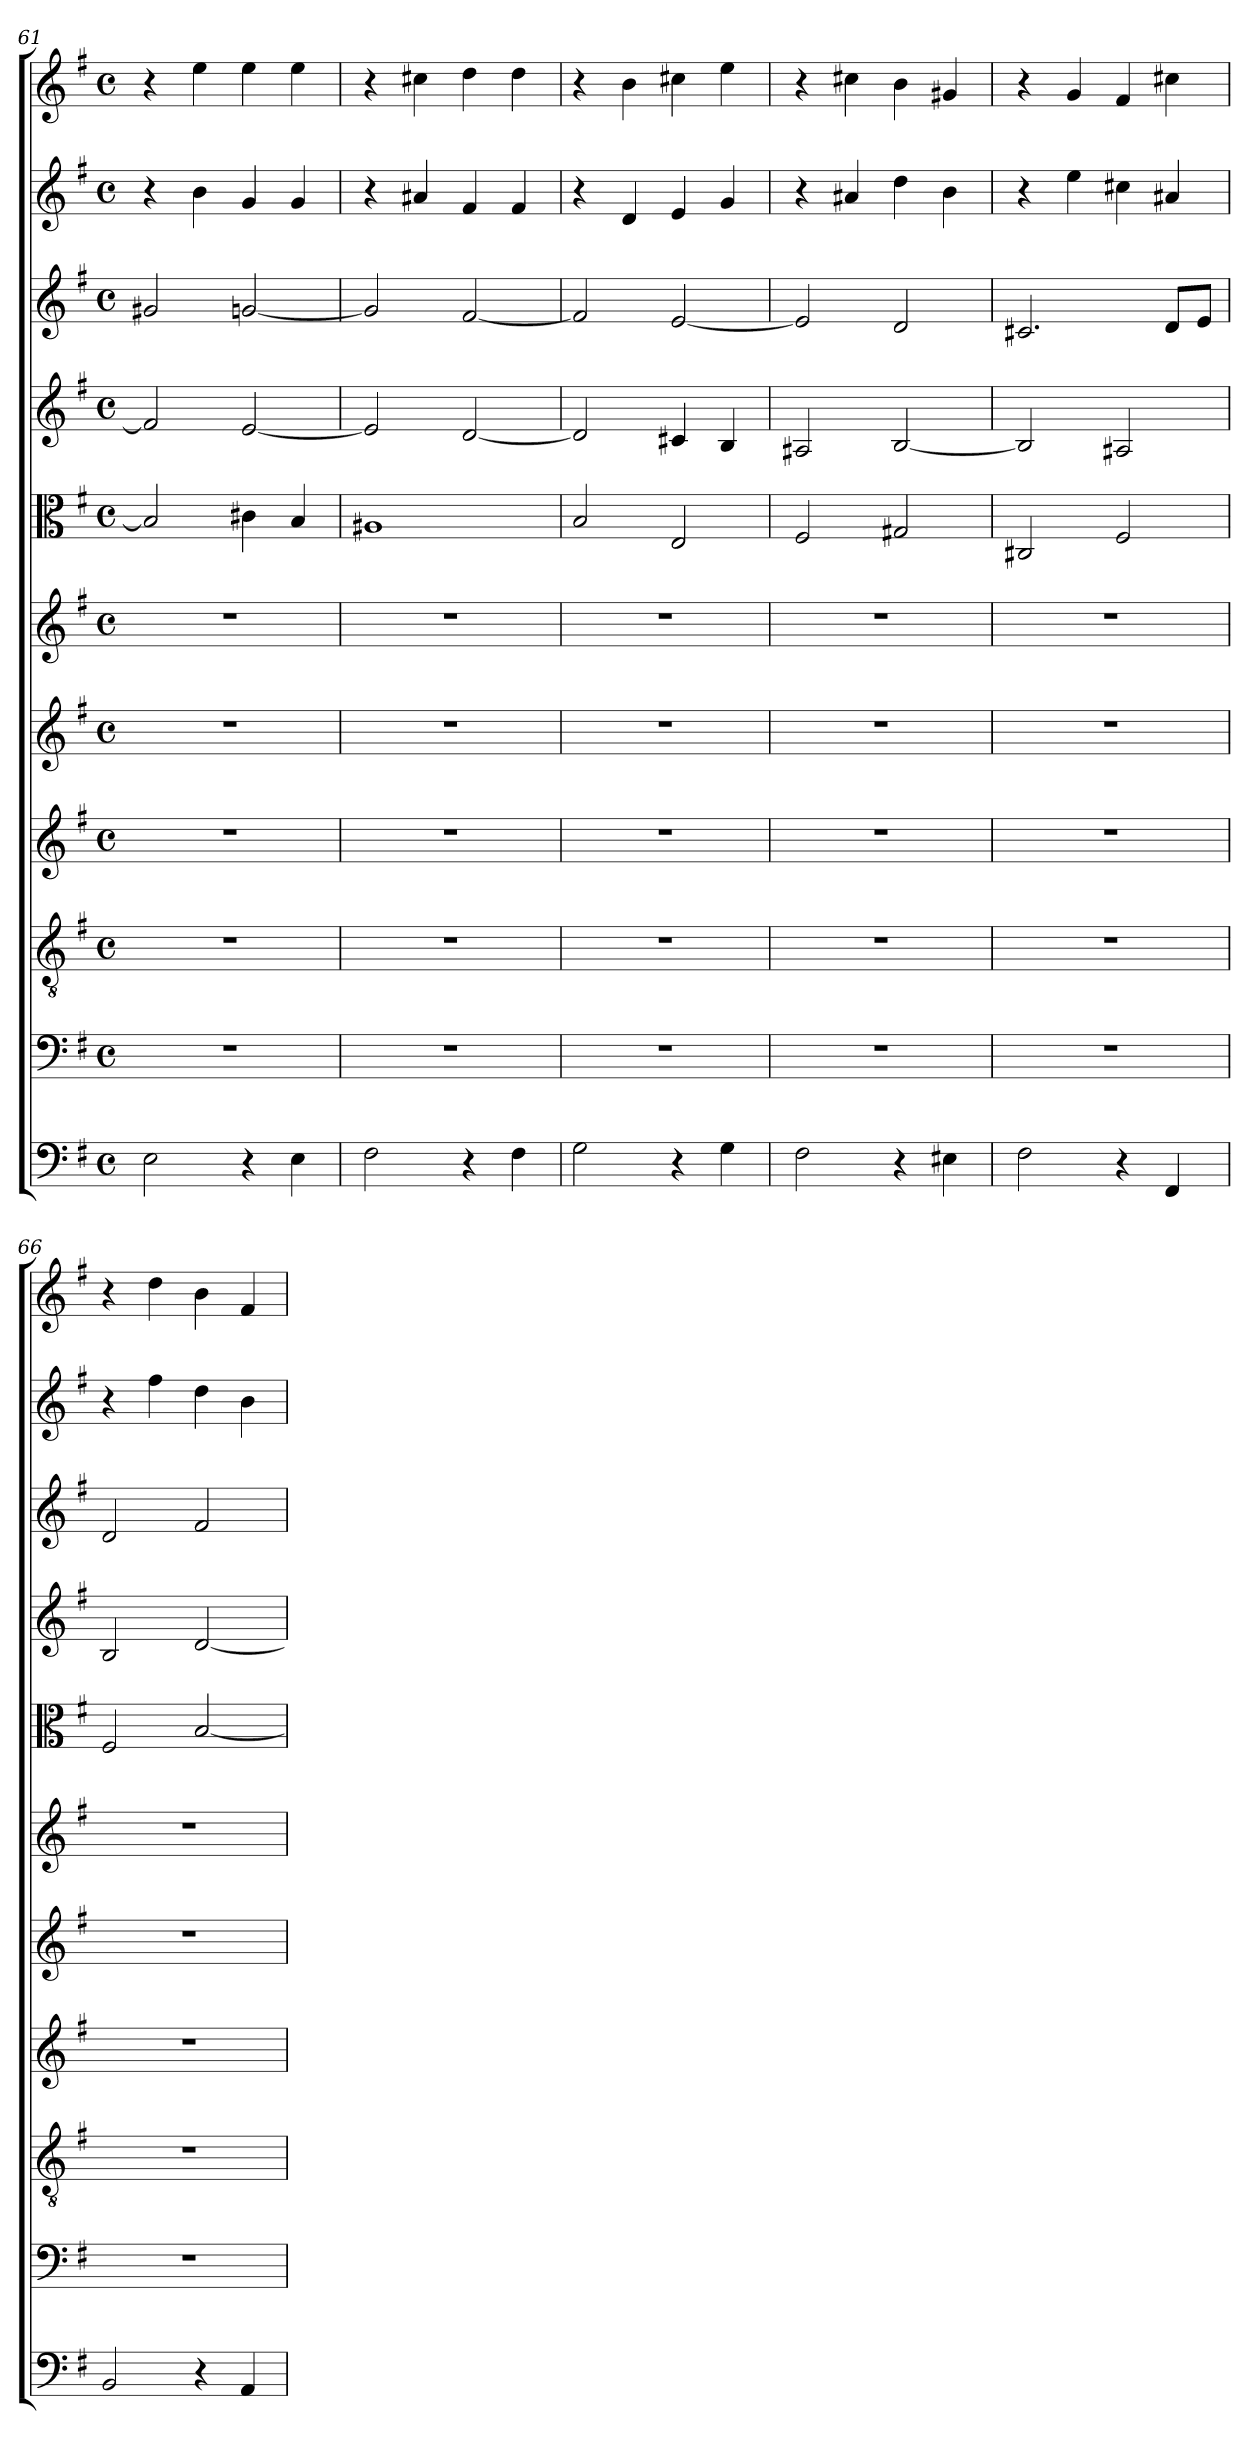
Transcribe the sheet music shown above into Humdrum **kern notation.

**kern	**kern	**kern	**kern	**kern	**kern	**kern	**kern	**kern	**kern	**kern
*part11	*part10	*part9	*part8	*part7	*part6	*part5	*part4	*part3	*part2	*part1
*staff11	*staff10	*staff9	*staff8	*staff7	*staff6	*staff5	*staff4	*staff3	*staff2	*staff1
*clefF4	*clefF4	*clefGv2	*clefG2	*clefG2	*clefG2	*clefC3	*clefG2	*clefG2	*clefG2	*clefG2
*k[f#]	*k[f#]	*k[f#]	*k[f#]	*k[f#]	*k[f#]	*k[f#]	*k[f#]	*k[f#]	*k[f#]	*k[f#]
*e:	*e:	*e:	*e:	*e:	*e:	*e:	*e:	*e:	*e:	*e:
*M4/4	*M4/4	*M4/4	*M4/4	*M4/4	*M4/4	*M4/4	*M4/4	*M4/4	*M4/4	*M4/4
*met(c)	*met(c)	*met(c)	*met(c)	*met(c)	*met(c)	*met(c)	*met(c)	*met(c)	*met(c)	*met(c)
=61	=61	=61	=61	=61	=61	=61	=61	=61	=61	=61
2E\	1r	1r	1r	1r	1r	2B/]	2f#/]	2g#X/	4r	4r
.	.	.	.	.	.	.	.	.	4b\	4ee\
4r	.	.	.	.	.	4c#X\	[2e/	[2gn/	4g/	4ee\
4E\	.	.	.	.	.	4B/	.	.	4g/	4ee\
=62	=62	=62	=62	=62	=62	=62	=62	=62	=62	=62
2F#\	1r	1r	1r	1r	1r	1A#X	2e/]	2g/]	4r	4r
.	.	.	.	.	.	.	.	.	4a#X/	4cc#X\
4r	.	.	.	.	.	.	[2d/	[2f#/	4f#/	4dd\
4F#\	.	.	.	.	.	.	.	.	4f#/	4dd\
=63	=63	=63	=63	=63	=63	=63	=63	=63	=63	=63
2G\	1r	1r	1r	1r	1r	2B/	2d/]	2f#/]	4r	4r
.	.	.	.	.	.	.	.	.	4d/	4b\
4r	.	.	.	.	.	2E/	4c#X/	[2e/	4e/	4cc#X\
4G\	.	.	.	.	.	.	4B/	.	4g/	4ee\
=64	=64	=64	=64	=64	=64	=64	=64	=64	=64	=64
2F#\	1r	1r	1r	1r	1r	2F#/	2A#X/	2e/]	4r	4r
.	.	.	.	.	.	.	.	.	4a#X/	4cc#X\
4r	.	.	.	.	.	2G#X/	[2B/	2d/	4dd\	4b\
4E#X\	.	.	.	.	.	.	.	.	4b\	4g#X/
!!LO:PB:g=z
=65	=65	=65	=65	=65	=65	=65	=65	=65	=65	=65
2F#\	1r	1r	1r	1r	1r	2C#X/	2B/]	2.c#X/	4r	4r
.	.	.	.	.	.	.	.	.	4ee\	4g/
4r	.	.	.	.	.	2F#/	2A#X/	.	4cc#X\	4f#/
4FF#/	.	.	.	.	.	.	.	8d/L	4a#X/	4cc#X\
.	.	.	.	.	.	.	.	8e/J	.	.
=66	=66	=66	=66	=66	=66	=66	=66	=66	=66	=66
2BB/	1r	1r	1r	1r	1r	2F#/	2B/	2d/	4r	4r
.	.	.	.	.	.	.	.	.	4ff#\	4dd\
4r	.	.	.	.	.	[2B/	[2d/	2f#/	4dd\	4b\
4AA/	.	.	.	.	.	.	.	.	4b\	4f#/
=	=	=	=	=	=	=	=	=	=	=
*-	*-	*-	*-	*-	*-	*-	*-	*-	*-	*-
